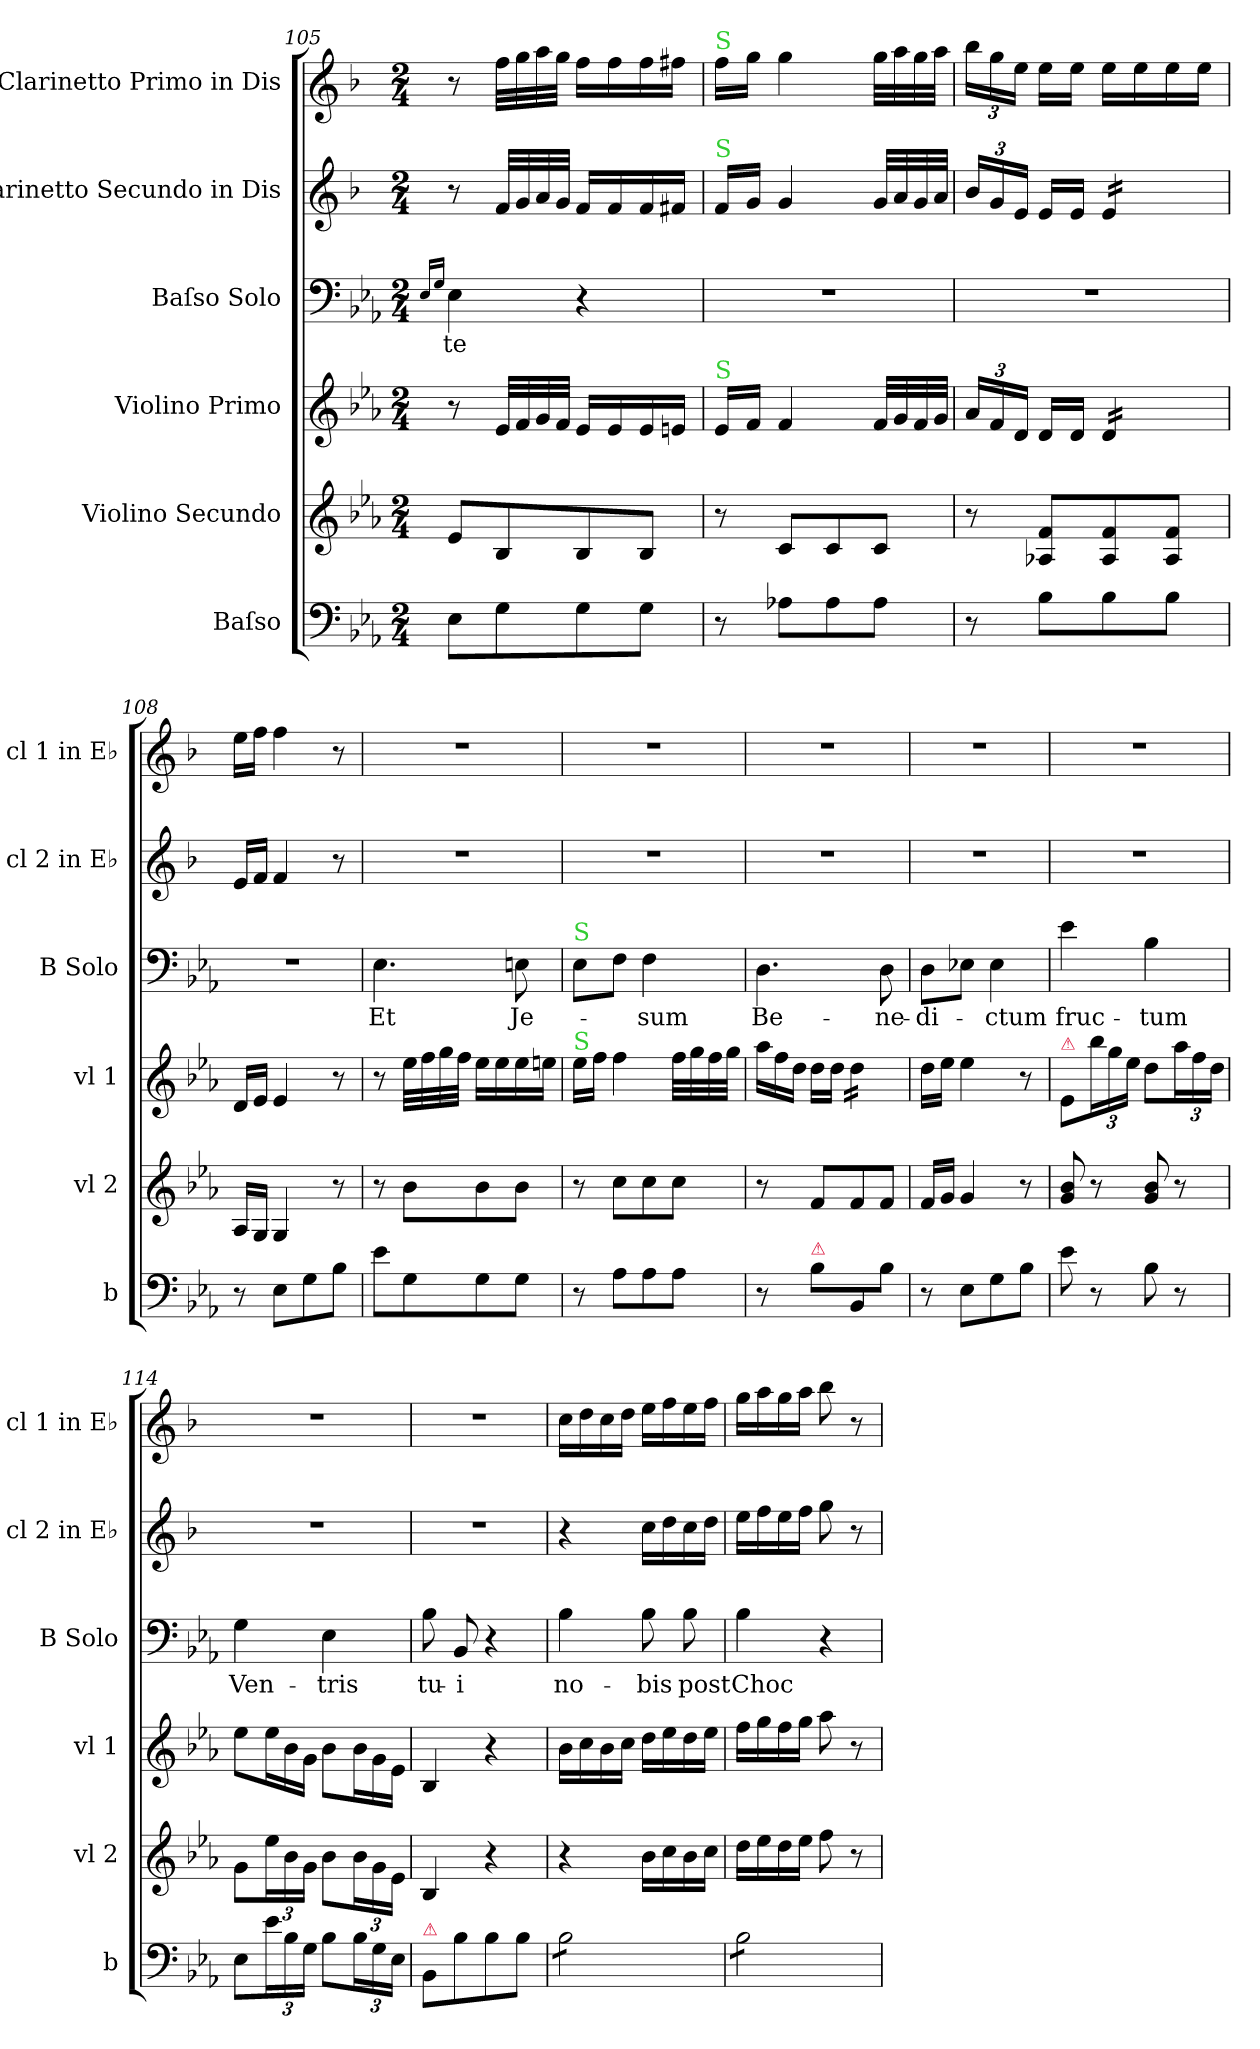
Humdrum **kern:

**kern	**kern	**kern	**kern	**text	**kern	**kern
*part6	*part5	*part4	*part3	*part3	*part2	*part1
*staff6	*staff5	*staff4	*staff3	*staff3	*staff2	*staff1
*I"Baſso	*I"Violino Secundo	*I"Violino Primo	*I"Baſso Solo	*	*I"Clarinetto Secundo in Dis	*I"Clarinetto Primo in Dis
*I'b	*I'vl 2	*I'vl 1	*I'B Solo	*	*I'cl 2 in E♭	*I'cl 1 in E♭
*clefF4	*clefG2	*clefG2	*clefF4	*	*clefG2	*clefG2
*	*	*	*	*	*ITrd1c2	*ITrd1c2
*k[b-e-a-]	*k[b-e-a-]	*k[b-e-a-]	*k[b-e-a-]	*	*k[b-e-a-]	*k[b-e-a-]
*E-:	*E-:	*E-:	*E-:	*	*E-:	*E-:
*M2/4	*M2/4	*M2/4	*M2/4	*	*M2/4	*M2/4
=105	=105	=105	=105	=105	=105	=105
.	.	.	16qqE-/LL	.	.	.
.	.	.	16qqG/JJ	.	.	.
8E-\L	8e-/L	8r	4E-\	-te	8r	8r
8G\	8B-/	32e-/LLL	.	.	32e-/LLL	32ee-\LLL
.	.	32f/	.	.	32f/	32ff\
.	.	32g/	.	.	32g/	32gg\
.	.	32f/JJJ	.	.	32f/JJJ	32ff\JJJ
8G\	8B-/	16e-/LL	4r	.	16e-/LL	16ee-\LL
.	.	16e-/	.	.	16e-/	16ee-\
8G\J	8B-/J	16e-/	.	.	16e-/	16ee-\
.	.	16en/JJ	.	.	16en/JJ	16een\JJ
=106	=106	=106	=106	=106	=106	=106
!	!	!	!	!	!	!LO:TX:a:color=limegreen:t=S
!	!	!	!	!	!LO:TX:a:color=limegreen:t=S	!
!	!	!LO:TX:a:color=limegreen:t=S	!	!	!	!
8r	8r	16e-/LL	2r	.	16e-/LL	16ee-\LL
.	.	16f/JJ	.	.	16f/JJ	16ff\JJ
8A-X\L	8c/L	4f/	.	.	4f/	4ff\
8A-\	8c/	.	.	.	.	.
8A-\J	8c/J	32f/LLL	.	.	32f/LLL	32ff\LLL
.	.	32g/	.	.	32g/	32gg\
.	.	32f/	.	.	32f/	32ff\
.	.	32g/JJJ	.	.	32g/JJJ	32gg\JJJ
=107	=107	=107	=107	=107	=107	=107
8r	8r	24a-/LL	2r	.	24a-/LL	24aa-\LL
.	.	24f/	.	.	24f/	24ff\
.	.	24d/JJ	.	.	24d/JJ	24dd\JJ
8B-\L	8A-X/ 8f/L	16d/LL	.	.	16d/LL	16dd\LL
.	.	16d/JJ	.	.	16d/JJ	16dd\JJ
*	*	*tremolo	*	*	*	*
*	*	*	*	*	*tremolo	*
8B-\	8A-/ 8f/	16d/LL	.	.	16d/LL	16dd\LL
.	.	16d/	.	.	16d/	16dd\
8B-\J	8A-/ 8f/J	16d/	.	.	16d/	16dd\
.	.	16d/JJ	.	.	16d/JJ	16dd\JJ
*	*	*	*	*	*Xtremolo	*
*	*	*Xtremolo	*	*	*	*
=108	=108	=108	=108	=108	=108	=108
8r	16A-/LL	16d/LL	2r	.	16d/LL	16dd\LL
.	16G/JJ	16e-/JJ	.	.	16e-/JJ	16ee-\JJ
8E-\L	4G/	4e-/	.	.	4e-/	4ee-\
8G\	.	.	.	.	.	.
8B-\J	8r	8r	.	.	8r	8r
=109	=109	=109	=109	=109	=109	=109
8e-\L	8r	8r	4.E-\	Et	2r	2r
8G\	8b-\L	32ee-\LLL	.	.	.	.
.	.	32ff\	.	.	.	.
.	.	32gg\	.	.	.	.
.	.	32ff\JJJ	.	.	.	.
8G\	8b-\	16ee-\LL	.	.	.	.
.	.	16ee-\	.	.	.	.
8G\J	8b-\J	16ee-\	8En\	Je-	.	.
.	.	16een\JJ	.	.	.	.
=110	=110	=110	=110	=110	=110	=110
!	!	!	!LO:TX:a:color=limegreen:t=S	!	!	!
!	!	!LO:TX:a:color=limegreen:t=S	!	!	!	!
8r	8r	16ee-\LL	8E-\L	.	2r	2r
.	.	16ff\JJ	.	.	.	.
8A-\L	8cc\L	4ff\	8F\J	.	.	.
8A-\	8cc\	.	4F\	-sum	.	.
8A-\J	8cc\J	32ff\LLL	.	.	.	.
.	.	32gg\	.	.	.	.
.	.	32ff\	.	.	.	.
.	.	32gg\JJJ	.	.	.	.
=111	=111	=111	=111	=111	=111	=111
*	*	*Xtuplet	*	*	*	*
8r	8r	24aa-\LL	4.D\	Be-	2r	2r
.	.	24ff\	.	.	.	.
.	.	24dd\JJ	.	.	.	.
!LO:TX:a:color=crimson:t=⚠	!	!	!	!	!	!
8B-\L	8f/L	16dd\LL	.	.	.	.
.	.	16dd\JJ	.	.	.	.
*	*	*tremolo	*	*	*	*
8BB-/	8f/	16dd\LL	.	.	.	.
.	.	16dd\	.	.	.	.
8B-\J	8f/J	16dd\	8D\	-ne-	.	.
.	.	16dd\JJ	.	.	.	.
*	*	*Xtremolo	*	*	*	*
=112	=112	=112	=112	=112	=112	=112
8r	16f/LL	16dd\LL	8D\L	-di-	2r	2r
.	16g/JJ	16ee-\JJ	.	.	.	.
8E-\L	4g/	4ee-\	8E-X\J	.	.	.
8G\	.	.	4E-\	-ctum	.	.
8B-\J	8r	8r	.	.	.	.
=113	=113	=113	=113	=113	=113	=113
!	!	!LO:TX:a:color=crimson:t=⚠	!	!	!	!
8e-\	8g/ 8b-/	8e-/L	4e-\	fruc-	2r	2r
*	*	*tuplet	*	*	*	*
8r	8r	24bb-\L	.	.	.	.
.	.	24gg\	.	.	.	.
.	.	24ee-\JJ	.	.	.	.
8B-\	8g/ 8b-/	8dd\L	4B-\	-tum	.	.
8r	8r	24aa-\L	.	.	.	.
.	.	24ff\	.	.	.	.
.	.	24dd\JJ	.	.	.	.
=114	=114	=114	=114	=114	=114	=114
8E-\L	8g\L	8ee-\L	4G\	Ven-	2r	2r
*	*	*Xtuplet	*	*	*	*
24e-\L	24ee-\L	24ee-\L	.	.	.	.
24B-\	24b-\	24b-\	.	.	.	.
24G\JJ	24g\JJ	24g\JJ	.	.	.	.
8B-\L	8b-\L	8b-\L	4E-\	-tris	.	.
24B-\L	24b-\L	24b-\L	.	.	.	.
24G\	24g\	24g\	.	.	.	.
24E-\JJ	24e-\JJ	24e-\JJ	.	.	.	.
=115	=115	=115	=115	=115	=115	=115
!LO:TX:a:color=crimson:t=⚠	!	!	!	!	!	!
8BB-/L	4B-/	4B-/	8B-\	tu-	2r	2r
8B-\	.	.	8BB-/	-i	.	.
8B-\	4r	4r	4r	.	.	.
8B-\J	.	.	.	.	.	.
=116	=116	=116	=116	=116	=116	=116
*tremolo	*	*	*	*	*	*
8B-\L	4r	16b-\LL	4B-\	no-	4r	16b-\LL
.	.	16cc\	.	.	.	16cc\
8B-\	.	16b-\	.	.	.	16b-\
.	.	16cc\JJ	.	.	.	16cc\JJ
8B-\	16b-\LL	16dd\LL	8B-\	-bis	16b-\LL	16dd\LL
.	16cc\	16ee-\	.	.	16cc\	16ee-\
8B-\J	16b-\	16dd\	8B-\	post	16b-\	16dd\
.	16cc\JJ	16ee-\JJ	.	.	16cc\JJ	16ee-\JJ
=117	=117	=117	=117	=117	=117	=117
8B-\L	16dd\LL	16ff\LL	4B-\	Choc	16dd\LL	16ff\LL
.	16ee-\	16gg\	.	.	16ee-\	16gg\
8B-\	16dd\	16ff\	.	.	16dd\	16ff\
.	16ee-\JJ	16gg\JJ	.	.	16ee-\JJ	16gg\JJ
8B-\	8ff\	8aa-\	4r	.	8ff\	8aa-\
8B-\J	8r	8r	.	.	8r	8r
*Xtremolo	*	*	*	*	*	*
=	=	=	=	=	=	=
*-	*-	*-	*-	*-	*-	*-
